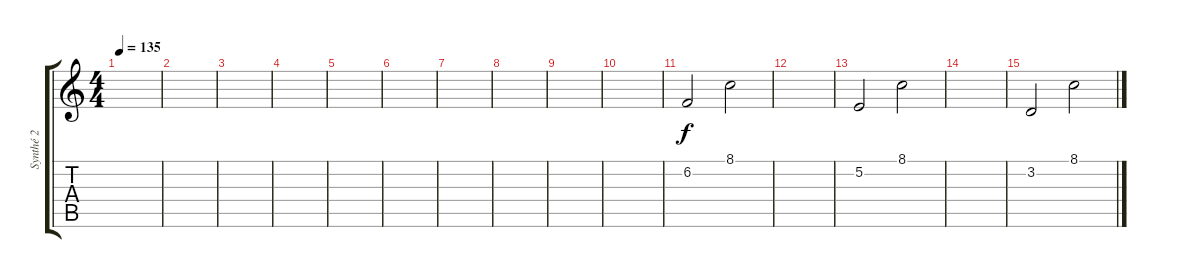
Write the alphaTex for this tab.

\track ("Synthé 2" "Synthé 2") {instrument pad4choir}
\staff {score tabs}
\tuning (E4 B3 G3 D3 A2 E2) {hide}
\ts (4 4)
\tempo 135
\clef g2
\ks c
|
|
|
|
|
|
|
|
|
|
6.2.2 8.1.2 |
|
5.2.2 8.1.2 |
|
3.2.2 8.1.2
